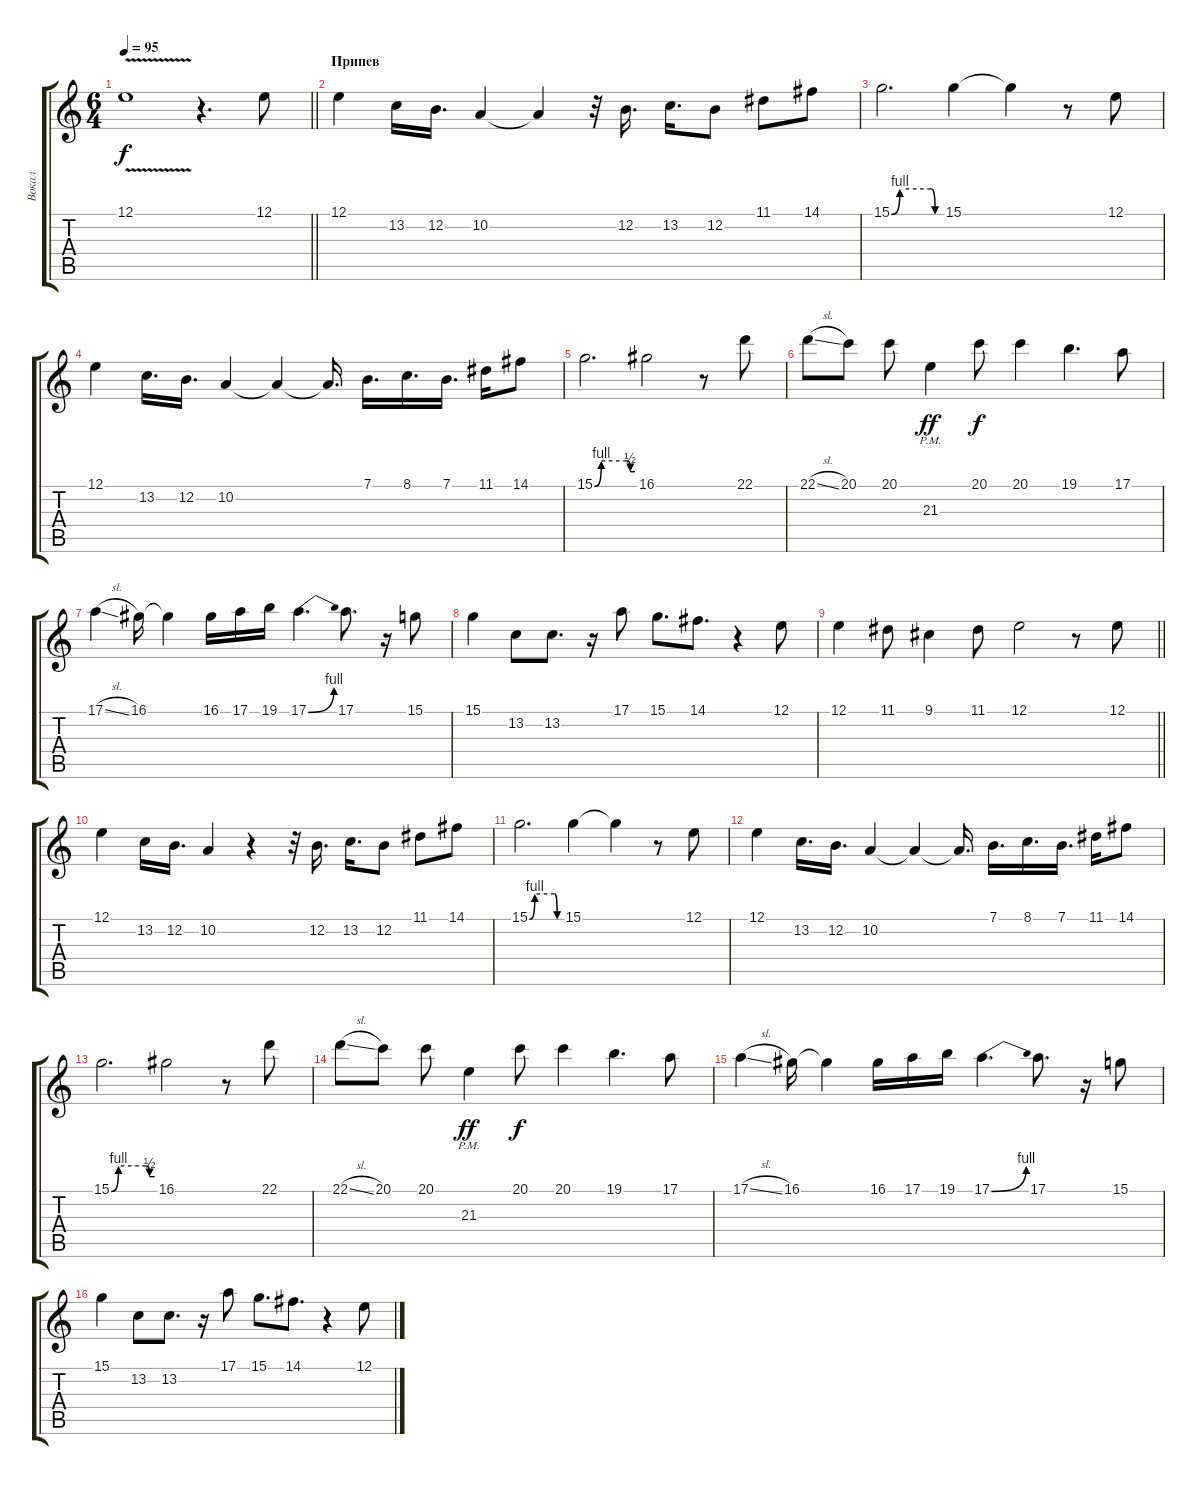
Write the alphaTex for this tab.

\track ("Вокал" "Вокал") {instrument violin}
\staff {score tabs}
\tuning (E4 B3 G3 D3 A2 E2) {hide}
\ts (6 4)
\tempo 95
\clef g2
\barLineRight lightlight
\ks c
12.1{v}.1{dy f} r.4{d} 12.1.8 |
\section ("" "Припев")
12.1.4 13.2.16 12.2.16{d} 10.2.4 10.2{t}.4 r.32 12.2.16{d} 13.2.16{d} 12.2.8 11.1.8 14.1.8 |
15.1{be (custom 0 0 10 4 47 4 52 0 60 0)}.2{d} 15.1.4 15.1{t}.4 r.8 12.1.8 |
12.1.4 13.2.16{d} 12.2.16{d} 10.2.4 10.2{t}.4 10.2{t}.16{d} 7.1.16{d} 8.1.16{d} 7.1.16{d} 11.1.16 14.1.8 |
15.1{be (custom 0 0 10 4 48 4 53 2 60 2)}.2{d} 16.1.2 r.8 22.1.8 |
22.1{sl}.8 20.1.8 20.1.8 21.3{pm}.4{dy ff} 20.1.8{dy f} 20.1.4 19.1.4{d} 17.1.8 |
17.1{sl}.4 16.1.16 16.1{t}.4 16.1.16 17.1.16 19.1.16 17.1{be (bend 0 0 60 4)}.4{d} 17.1.8{d} r.16 15.1.8 |
15.1.4 13.2.8 13.2.8{d} r.16 17.1.8 15.1.8{d} 14.1.8{d} r.4 12.1.8 |
\barLineRight lightlight
12.1.4 11.1.8 9.1.4 11.1.8 12.1.2 r.8 12.1.8 |
12.1.4 13.2.16 12.2.16{d} 10.2.4 r.4 r.32 12.2.16{d} 13.2.16{d} 12.2.8 11.1.8 14.1.8 |
15.1{be (custom 0 0 10 4 47 4 52 0 60 0)}.2{d} 15.1.4 15.1{t}.4 r.8 12.1.8 |
12.1.4 13.2.16{d} 12.2.16{d} 10.2.4 10.2{t}.4 10.2{t}.16{d} 7.1.16{d} 8.1.16{d} 7.1.16{d} 11.1.16 14.1.8 |
15.1{be (custom 0 0 10 4 48 4 53 2 60 2)}.2{d} 16.1.2 r.8 22.1.8 |
22.1{sl}.8 20.1.8 20.1.8 21.3{pm}.4{dy ff} 20.1.8{dy f} 20.1.4 19.1.4{d} 17.1.8 |
17.1{sl}.4 16.1.16 16.1{t}.4 16.1.16 17.1.16 19.1.16 17.1{be (bend 0 0 60 4)}.4{d} 17.1.8{d} r.16 15.1.8 |
15.1.4 13.2.8 13.2.8{d} r.16 17.1.8 15.1.8{d} 14.1.8{d} r.4 12.1.8
